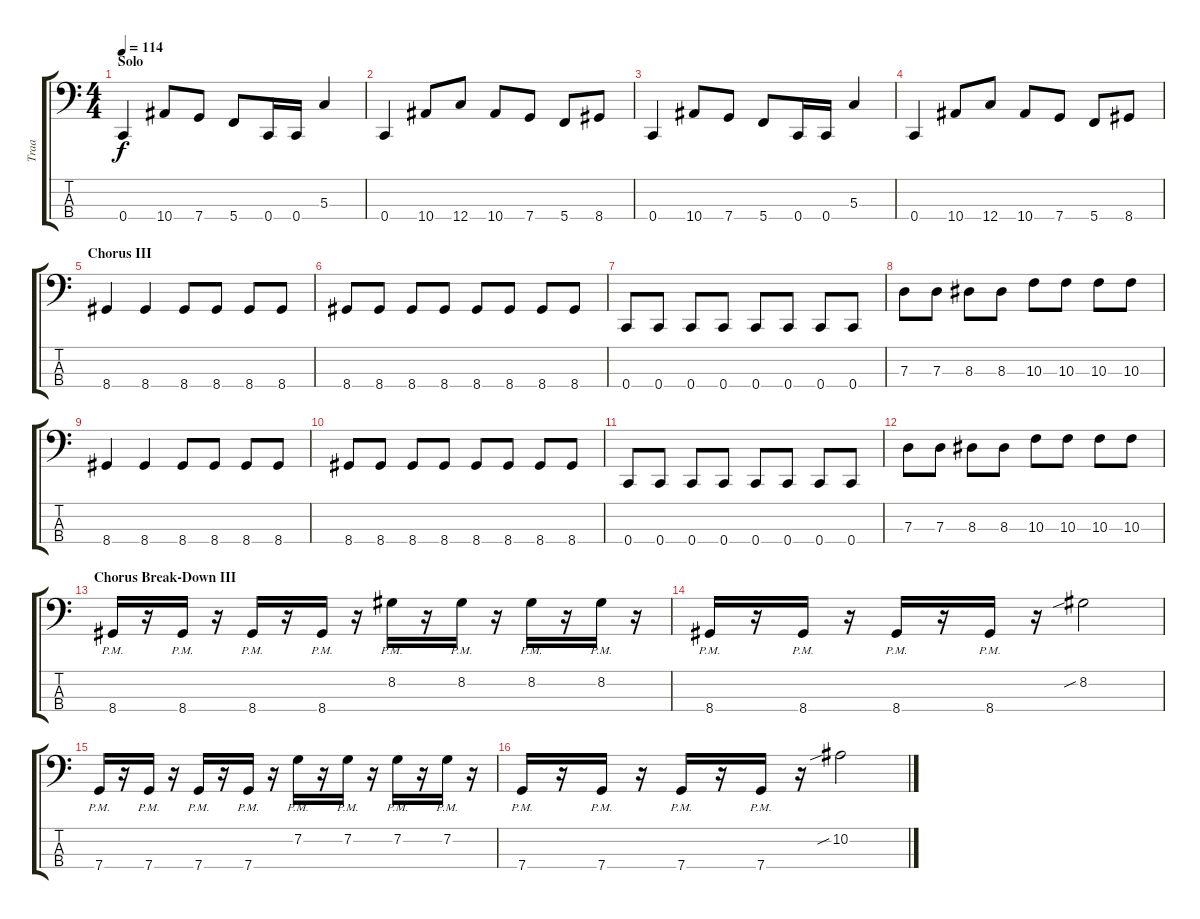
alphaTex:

\track ("Traa" "Traa") {instrument electricbassfinger}
\staff {score tabs}
\tuning (F2 C2 G1 C1) {hide}
\ts (4 4)
\section ("" "Solo")
\tempo 114
\clef f4
\ks c
0.4.4{dy f} 10.4.8 7.4.8 5.4.8 0.4.16 0.4.16 5.3.4 |
0.4.4 10.4.8 12.4.8 10.4.8 7.4.8 5.4.8 8.4.8 |
0.4.4 10.4.8 7.4.8 5.4.8 0.4.16 0.4.16 5.3.4 |
0.4.4 10.4.8 12.4.8 10.4.8 7.4.8 5.4.8 8.4.8 |
\section ("" "Chorus III")
8.4.4 8.4.4 8.4.8 8.4.8 8.4.8 8.4.8 |
8.4.8 8.4.8 8.4.8 8.4.8 8.4.8 8.4.8 8.4.8 8.4.8 |
0.4.8 0.4.8 0.4.8 0.4.8 0.4.8 0.4.8 0.4.8 0.4.8 |
7.3.8 7.3.8 8.3.8 8.3.8 10.3.8 10.3.8 10.3.8 10.3.8 |
8.4.4 8.4.4 8.4.8 8.4.8 8.4.8 8.4.8 |
8.4.8 8.4.8 8.4.8 8.4.8 8.4.8 8.4.8 8.4.8 8.4.8 |
0.4.8 0.4.8 0.4.8 0.4.8 0.4.8 0.4.8 0.4.8 0.4.8 |
7.3.8 7.3.8 8.3.8 8.3.8 10.3.8 10.3.8 10.3.8 10.3.8 |
\section ("" "Chorus Break-Down III")
8.4{pm}.16 r.16 8.4{pm}.16 r.16 8.4{pm}.16 r.16 8.4{pm}.16 r.16 8.2{pm}.16 r.16 8.2{pm}.16 r.16 8.2{pm}.16 r.16 8.2{pm}.16 r.16 |
8.4{pm}.16 r.16 8.4{pm}.16 r.16 8.4{pm}.16 r.16 8.4{pm}.16 r.16 8.2{sib}.2 |
7.4{pm}.16 r.16 7.4{pm}.16 r.16 7.4{pm}.16 r.16 7.4{pm}.16 r.16 7.2{pm}.16 r.16 7.2{pm}.16 r.16 7.2{pm}.16 r.16 7.2{pm}.16 r.16 |
7.4{pm}.16 r.16 7.4{pm}.16 r.16 7.4{pm}.16 r.16 7.4{pm}.16 r.16 10.2{sib}.2
